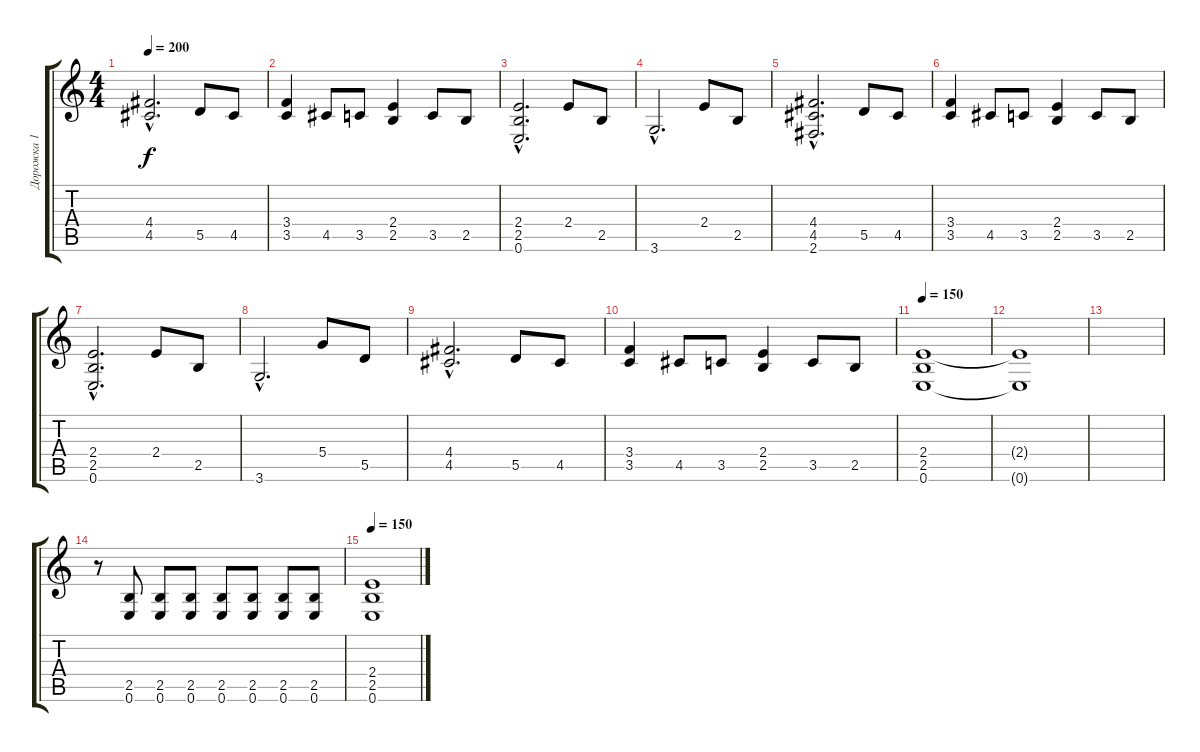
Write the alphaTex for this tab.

\track ("Дорожка 1" "Дорожка 1") {instrument distortionguitar}
\staff {score tabs}
\tuning (E4 B3 G3 D3 A2 E2) {hide}
\ts (4 4)
\tempo 200
\clef g2
\ks c
(4.4{hac} 4.5{hac}).2{d dy f} 5.5.8 4.5.8 |
(3.4 3.5).4 4.5.8 3.5.8 (2.4 2.5).4 3.5.8 2.5.8 |
(2.4{hac} 2.5{hac} 0.6{hac}).2{d} 2.4.8 2.5.8 |
3.6{hac}.2{d} 2.4.8 2.5.8 |
(4.4{hac} 4.5{hac} 2.6{hac}).2{d} 5.5.8 4.5.8 |
(3.4 3.5).4 4.5.8 3.5.8 (2.4 2.5).4 3.5.8 2.5.8 |
(2.4{hac} 2.5{hac} 0.6{hac}).2{d} 2.4.8 2.5.8 |
3.6{hac}.2{d} 5.4.8 5.5.8 |
(4.4{hac} 4.5{hac}).2{d} 5.5.8 4.5.8 |
(3.4 3.5).4 4.5.8 3.5.8 (2.4 2.5).4 3.5.8 2.5.8 |
\tempo 150
(2.4 2.5 0.6).1 |
(2.4{t} 0.6{t}).1 |
|
r.8 (2.5 0.6).8 (2.5 0.6).8 (2.5 0.6).8 (2.5 0.6).8 (2.5 0.6).8 (2.5 0.6).8 (2.5 0.6).8 |
\tempo 150
(2.4 2.5 0.6).1
